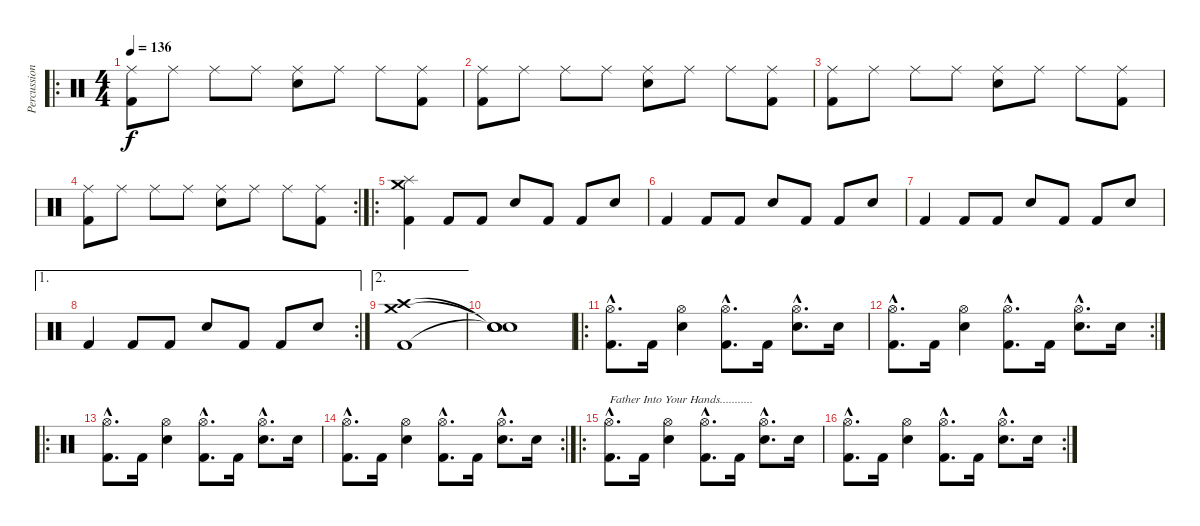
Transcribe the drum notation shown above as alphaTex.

\track ("Percussion" "Percussion") {instrument percussion}
\staff {score}
\articulation defaults
\ro
\ts (4 4)
\tempo 136
\clef neutral
\ks c
("Ride (middle)" "Kick (hit) 2").8{dy f} "Ride (middle)".8 "Ride (middle)".8 "Ride (middle)".8 ("Ride (middle)" "Electric Snare (hit)").8 "Ride (middle)".8 "Ride (middle)".8 ("Ride (middle)" "Kick (hit) 2").8 |
("Ride (middle)" "Kick (hit) 2").8 "Ride (middle)".8 "Ride (middle)".8 "Ride (middle)".8 ("Ride (middle)" "Electric Snare (hit)").8 "Ride (middle)".8 "Ride (middle)".8 ("Ride (middle)" "Kick (hit) 2").8 |
("Ride (middle)" "Kick (hit) 2").8 "Ride (middle)".8 "Ride (middle)".8 "Ride (middle)".8 ("Ride (middle)" "Electric Snare (hit)").8 "Ride (middle)".8 "Ride (middle)".8 ("Ride (middle)" "Kick (hit) 2").8 |
\rc 2
("Ride (middle)" "Kick (hit) 2").8 "Ride (middle)".8 "Ride (middle)".8 "Ride (middle)".8 ("Ride (middle)" "Electric Snare (hit)").8 "Ride (middle)".8 "Ride (middle)".8 ("Ride (middle)" "Kick (hit) 2").8 |
\ro
("Crash medium (hit)" "Splash (hit)" "Kick (hit) 2").4 "Kick (hit) 2".8 "Kick (hit) 2".8 "Electric Snare (hit)".8 "Kick (hit) 2".8 "Kick (hit) 2".8 "Electric Snare (hit)".8 |
"Kick (hit) 2".4 "Kick (hit) 2".8 "Kick (hit) 2".8 "Electric Snare (hit)".8 "Kick (hit) 2".8 "Kick (hit) 2".8 "Electric Snare (hit)".8 |
"Kick (hit) 2".4 "Kick (hit) 2".8 "Kick (hit) 2".8 "Electric Snare (hit)".8 "Kick (hit) 2".8 "Kick (hit) 2".8 "Electric Snare (hit)".8 |
\ae 1
\rc 2 "Kick (hit) 2".4 "Kick (hit) 2".8 "Kick (hit) 2".8 "Electric Snare (hit)".8 "Kick (hit) 2".8 "Kick (hit) 2".8 "Electric Snare (hit)".8
|
\ae 2
("Crash medium (hit)" "Crash high (hit)" "Kick (hit) 2").1 |
("Snare (hit)"{t} "Snare (hit)"{t} "Snare (hit)"{t}).1 |
\ro
("Hi-Hat (open)"{hac} "Kick (hit) 2"{hac}).8{d} "Kick (hit) 2".16 ("Hi-Hat (open)" "Electric Snare (hit)").4 ("Hi-Hat (open)"{hac} "Kick (hit) 2"{hac}).8{d} "Kick (hit) 2".16 ("Hi-Hat (open)"{hac} "Electric Snare (hit)"{hac}).8{d} "Electric Snare (hit)".16 |
\rc 2
("Hi-Hat (open)"{hac} "Kick (hit) 2"{hac}).8{d} "Kick (hit) 2".16 ("Hi-Hat (open)" "Electric Snare (hit)").4 ("Hi-Hat (open)"{hac} "Kick (hit) 2"{hac}).8{d} "Kick (hit) 2".16 ("Hi-Hat (open)"{hac} "Electric Snare (hit)"{hac}).8{d} "Electric Snare (hit)".16 |
\ro
("Hi-Hat (open)"{hac} "Kick (hit) 2"{hac}).8{d} "Kick (hit) 2".16 ("Hi-Hat (open)" "Electric Snare (hit)").4 ("Hi-Hat (open)"{hac} "Kick (hit) 2"{hac}).8{d} "Kick (hit) 2".16 ("Hi-Hat (open)"{hac} "Electric Snare (hit)"{hac}).8{d} "Electric Snare (hit)".16 |
\rc 2
("Hi-Hat (open)"{hac} "Kick (hit) 2"{hac}).8{d} "Kick (hit) 2".16 ("Hi-Hat (open)" "Electric Snare (hit)").4 ("Hi-Hat (open)"{hac} "Kick (hit) 2"{hac}).8{d} "Kick (hit) 2".16 ("Hi-Hat (open)"{hac} "Electric Snare (hit)"{hac}).8{d} "Electric Snare (hit)".16 |
\ro
("Hi-Hat (open)"{hac} "Kick (hit) 2"{hac}).8{d txt "Father Into Your Hands..........."} "Kick (hit) 2".16 ("Hi-Hat (open)" "Electric Snare (hit)").4 ("Hi-Hat (open)"{hac} "Kick (hit) 2"{hac}).8{d} "Kick (hit) 2".16 ("Hi-Hat (open)"{hac} "Electric Snare (hit)"{hac}).8{d} "Electric Snare (hit)".16 |
\rc 2
("Hi-Hat (open)"{hac} "Kick (hit) 2"{hac}).8{d} "Kick (hit) 2".16 ("Hi-Hat (open)" "Electric Snare (hit)").4 ("Hi-Hat (open)"{hac} "Kick (hit) 2"{hac}).8{d} "Kick (hit) 2".16 ("Hi-Hat (open)"{hac} "Electric Snare (hit)"{hac}).8{d} "Electric Snare (hit)".16
